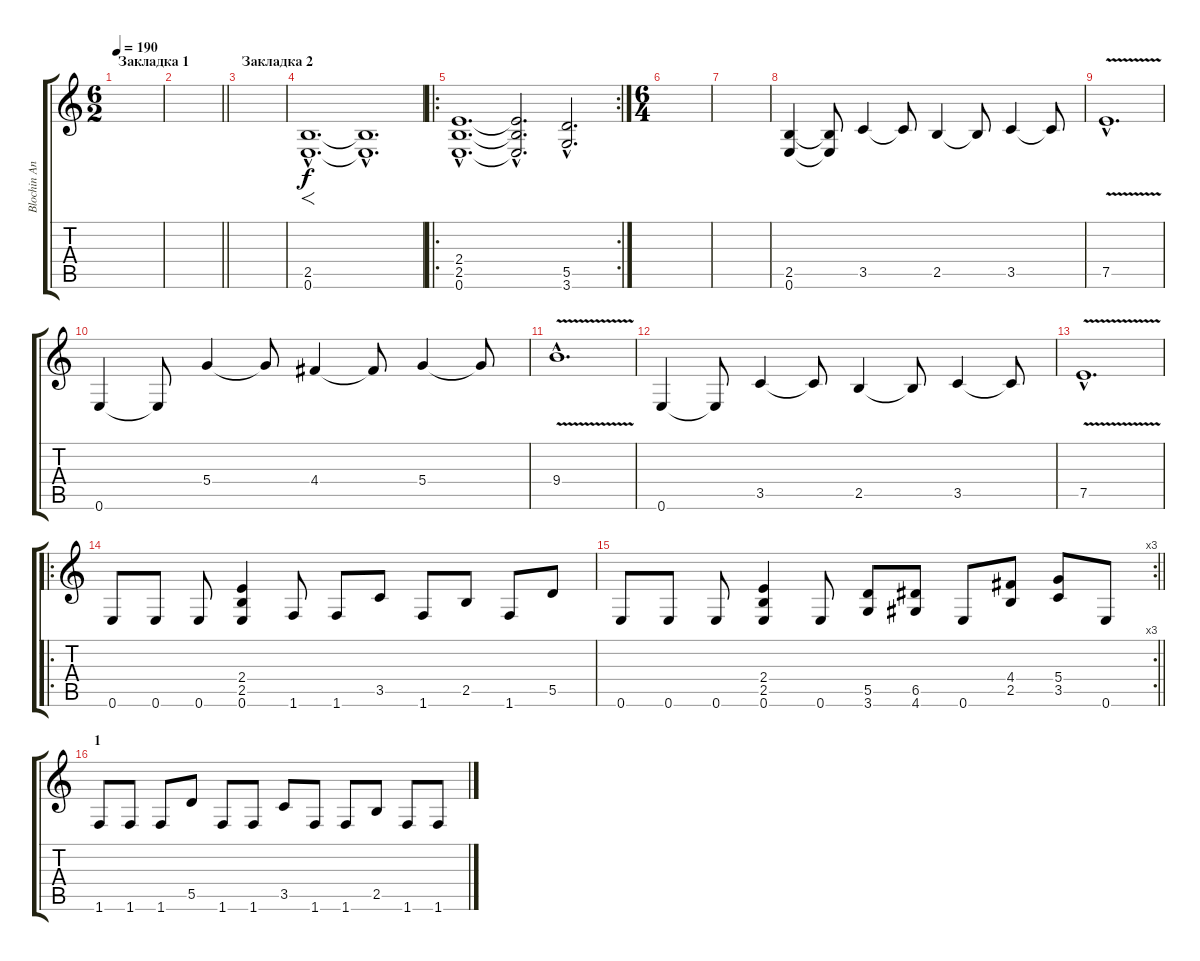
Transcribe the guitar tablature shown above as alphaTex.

\track ("Blochin Anton guitar" "Blochin An") {instrument overdrivenguitar}
\staff {score tabs}
\tuning (E4 B3 G3 D3 A2 E2) {hide}
\ts (6 2)
\section ("" "Закладка 1")
\tempo 190
\clef g2
\ks c
|
\barLineRight lightlight
|
\section ("" "Закладка 2")
|
(2.5{hac} 0.6{hac}).1{f d} (2.5{hac t} 0.6{hac t}).1{d} |
\ro
\rc 2
(2.4{hac} 2.5{hac} 0.6{hac}).1{d} (2.4{hac t} 2.5{hac t} 0.6{hac t}).2{d} (5.5{hac} 3.6{hac}).2{d} |
\ts (6 4)
|
|
(2.5 0.6).4 (2.5{t} 0.6{t}).8 3.5.4 3.5{t}.8 2.5.4 2.5{t}.8 3.5.4 3.5{t}.8 |
7.5{v hac}.1{d} |
0.6.4 0.6{t}.8 5.4.4 5.4{t}.8 4.4.4 4.4{t}.8 5.4.4 5.4{t}.8 |
9.4{v hac}.1{d} |
0.6.4 0.6{t}.8 3.5.4 3.5{t}.8 2.5.4 2.5{t}.8 3.5.4 3.5{t}.8 |
7.5{v hac}.1{d} |
\ro
0.6.8 0.6.8 0.6.8 (2.4 2.5 0.6).4 1.6.8 1.6.8 3.5.8 1.6.8 2.5.8 1.6.8 5.5.8 |
\rc 3
\barLineRight lightlight
0.6.8 0.6.8 0.6.8 (2.4 2.5 0.6).4 0.6.8 (5.5 3.6).8 (6.5 4.6).8 0.6.8 (4.4 2.5).8 (5.4 3.5).8 0.6.8 |
\section ("" "1")
1.6.8 1.6.8 1.6.8 5.5.8 1.6.8 1.6.8 3.5.8 1.6.8 1.6.8 2.5.8 1.6.8 1.6.8
